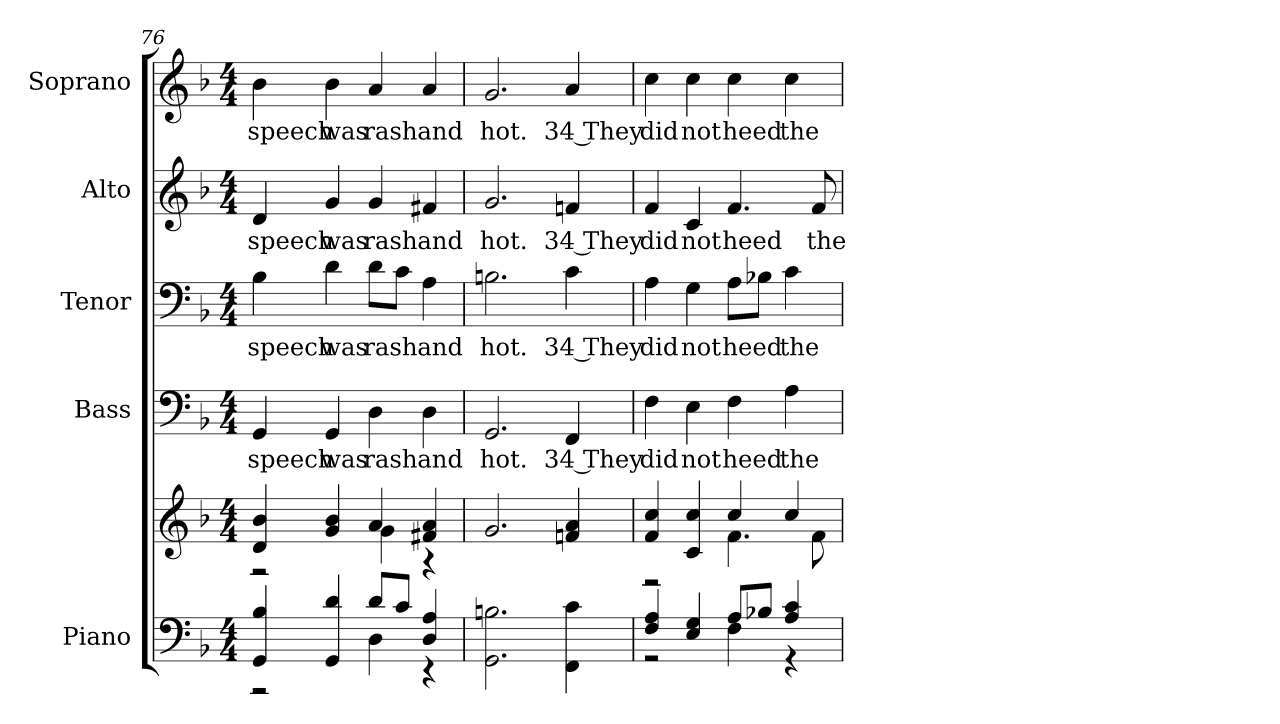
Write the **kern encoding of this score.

**kern	**kern	**kern	**text	**kern	**text	**kern	**text	**kern	**text
*part5	*part5	*part4	*part4	*part3	*part3	*part2	*part2	*part1	*part1
*staff6	*staff5	*staff4	*staff4	*staff3	*staff3	*staff2	*staff2	*staff1	*staff1
*I"Piano	*	*I"Bass	*	*I"Tenor	*	*I"Alto	*	*I"Soprano	*
*I'Pno.	*	*I'B.	*	*I'T.	*	*I'A.	*	*I'S.	*
*clefF4	*clefG2	*clefF4	*	*clefF4	*	*clefG2	*	*clefG2	*
*k[b-]	*k[b-]	*k[b-]	*	*k[b-]	*	*k[b-]	*	*k[b-]	*
*F:	*F:	*F:	*	*F:	*	*F:	*	*F:	*
*M4/4	*M4/4	*M4/4	*	*M4/4	*	*M4/4	*	*M4/4	*
=76	=76	=76	=76	=76	=76	=76	=76	=76	=76
*^	*^	*	*	*	*	*	*	*	*
!	!	!	!	!	!LO:LY:b:color=#000000	!	!	!	!	!	!
!	!	!	!	!	!	!	!LO:LY:b:color=#000000	!	!	!	!
!	!	!	!	!	!	!	!	!	!LO:LY:b:color=#000000	!	!
!	!	!	!	!	!	!	!	!	!	!	!LO:LY:b:color=#000000
4GGi/ 4B-i	2r	4di/ 4b-i	2r	4GGi/	speech	4B-i\	speech	4di/	speech	4b-i\	speech
!	!	!	!	!	!LO:LY:b:color=#000000	!	!	!	!	!	!
!	!	!	!	!	!	!	!LO:LY:b:color=#000000	!	!	!	!
!	!	!	!	!	!	!	!	!	!LO:LY:b:color=#000000	!	!
!	!	!	!	!	!	!	!	!	!	!	!LO:LY:b:color=#000000
4GGi/ 4di	.	4gi/ 4b-i	.	4GGi/	was	4di\	was	4gi/	was	4b-i\	was
!	!	!	!	!	!LO:LY:b:color=#000000	!	!	!	!	!	!
!	!	!	!	!	!	!	!LO:LY:b:color=#000000	!	!	!	!
!	!	!	!	!	!	!	!	!	!LO:LY:b:color=#000000	!	!
!	!	!	!	!	!	!	!	!	!	!	!LO:LY:b:color=#000000
8di/L	4Di\	4ai/	4gi\	4Di\	rash	8di\L	rash	4gi/	rash	4ai/	rash
8ci/J	.	.	.	.	.	8ci\J	.	.	.	.	.
!	!	!	!	!	!LO:LY:b:color=#000000	!	!	!	!	!	!
!	!	!	!	!	!	!	!LO:LY:b:color=#000000	!	!	!	!
!	!	!	!	!	!	!	!	!	!LO:LY:b:color=#000000	!	!
!	!	!	!	!	!	!	!	!	!	!	!LO:LY:b:color=#000000
4Di/ 4Ai	4r	4f#Xi/ 4ai	4r	4Di\	and	4Ai\	and	4f#Xi/	and	4ai/	and
*v	*v	*	*	*	*	*	*	*	*	*	*
*	*v	*v	*	*	*	*	*	*	*	*
=77	=77	=77	=77	=77	=77	=77	=77	=77	=77
*^	*^	*	*	*	*	*	*	*	*
!	!	!	!	!	!LO:LY:b:color=#000000	!	!	!	!	!	!
*v	*v	*	*	*	*	*	*	*	*	*	*
*	*v	*v	*	*	*	*	*	*	*	*
*^	*^	*	*	*	*	*	*	*	*
!	!	!	!	!	!	!	!LO:LY:b:color=#000000	!	!	!	!
*v	*v	*	*	*	*	*	*	*	*	*	*
*	*v	*v	*	*	*	*	*	*	*	*
*^	*^	*	*	*	*	*	*	*	*
!	!	!	!	!	!	!	!	!	!LO:LY:b:color=#000000	!	!
*v	*v	*	*	*	*	*	*	*	*	*	*
*	*v	*v	*	*	*	*	*	*	*	*
*^	*^	*	*	*	*	*	*	*	*
!	!	!	!	!	!	!	!	!	!	!	!LO:LY:b:color=#000000
*v	*v	*	*	*	*	*	*	*	*	*	*
*	*v	*v	*	*	*	*	*	*	*	*
2.GGi\ 2.Bni	2.gi/	2.GGi/	hot.	2.Bni\	hot.	2.gi/	hot.	2.gi/	hot.
!	!	!	!LO:LY:b:color=#000000	!	!	!	!	!	!
!	!	!	!	!	!LO:LY:b:color=#000000	!	!	!	!
!	!	!	!	!	!	!	!LO:LY:b:color=#000000	!	!
!	!	!	!	!	!	!	!	!	!LO:LY:b:color=#000000
4FFi\ 4ci	4fni/ 4ai	4FFi/	34 They	4ci\	34 They	4fni/	34 They	4ai/	34 They
!!LO:PB:g=z
=78	=78	=78	=78	=78	=78	=78	=78	=78	=78
*^	*^	*	*	*	*	*	*	*	*
!	!	!	!	!	!LO:LY:b:color=#000000	!	!	!	!	!	!
!	!	!	!	!	!	!	!LO:LY:b:color=#000000	!	!	!	!
!	!	!	!	!	!	!	!	!	!LO:LY:b:color=#000000	!	!
!	!	!	!	!	!	!	!	!	!	!	!LO:LY:b:color=#000000
4Fi/ 4Ai	2r	4fi/ 4cci	2r	4Fi\	did	4Ai\	did	4fi/	did	4cci\	did
!	!	!	!	!	!LO:LY:b:color=#000000	!	!	!	!	!	!
!	!	!	!	!	!	!	!LO:LY:b:color=#000000	!	!	!	!
!	!	!	!	!	!	!	!	!	!LO:LY:b:color=#000000	!	!
!	!	!	!	!	!	!	!	!	!	!	!LO:LY:b:color=#000000
4Ei/ 4Gi	.	4ci/ 4cci	.	4Ei\	not	4Gi\	not	4ci/	not	4cci\	not
!	!	!	!	!	!LO:LY:b:color=#000000	!	!	!	!	!	!
!	!	!	!	!	!	!	!LO:LY:b:color=#000000	!	!	!	!
!	!	!	!	!	!	!	!	!	!LO:LY:b:color=#000000	!	!
!	!	!	!	!	!	!	!	!	!	!	!LO:LY:b:color=#000000
8Ai/L	4Fi\	4cci/	4.fi\	4Fi\	heed	8Ai\L	heed	4.fi/	heed	4cci\	heed
8B-Xi/J	.	.	.	.	.	8B-Xi\J	.	.	.	.	.
!	!	!	!	!	!LO:LY:b:color=#000000	!	!	!	!	!	!
!	!	!	!	!	!	!	!LO:LY:b:color=#000000	!	!	!	!
!	!	!	!	!	!	!	!	!	!	!	!LO:LY:b:color=#000000
4Ai/ 4ci	4r	4cci/	.	4Ai\	the	4ci\	the	.	.	4cci\	the
!	!	!	!	!	!	!	!	!	!LO:LY:b:color=#000000	!	!
.	.	.	8fi\	.	.	.	.	8fi/	the	.	.
*v	*v	*	*	*	*	*	*	*	*	*	*
*	*v	*v	*	*	*	*	*	*	*	*
=	=	=	=	=	=	=	=	=	=
*-	*-	*-	*-	*-	*-	*-	*-	*-	*-
